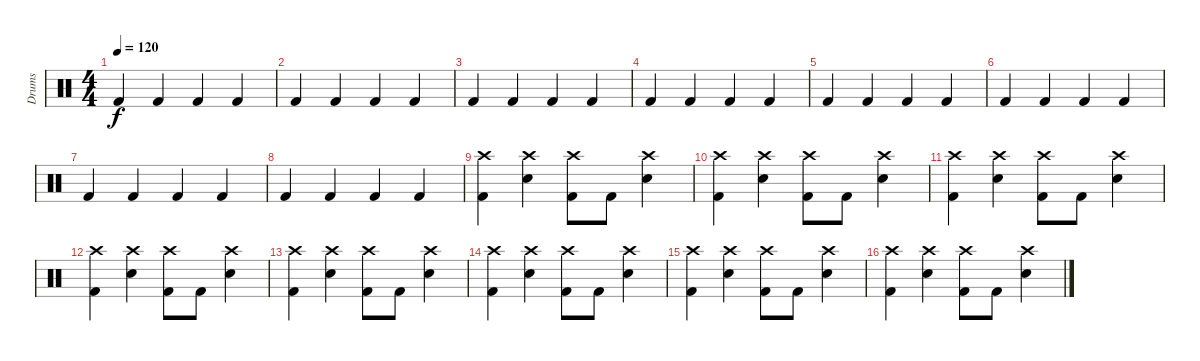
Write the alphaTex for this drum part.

\track ("Drums" "Drums") {instrument percussion}
\staff {score}
\articulation defaults
\ts (4 4)
\tempo 120
\clef neutral
\ks c "Kick (hit) 2".4{dy f} "Kick (hit) 2".4 "Kick (hit) 2".4 "Kick (hit) 2".4
|
"Kick (hit) 2".4 "Kick (hit) 2".4 "Kick (hit) 2".4 "Kick (hit) 2".4 |
"Kick (hit) 2".4 "Kick (hit) 2".4 "Kick (hit) 2".4 "Kick (hit) 2".4 |
"Kick (hit) 2".4 "Kick (hit) 2".4 "Kick (hit) 2".4 "Kick (hit) 2".4 |
"Kick (hit) 2".4 "Kick (hit) 2".4 "Kick (hit) 2".4 "Kick (hit) 2".4 |
"Kick (hit) 2".4 "Kick (hit) 2".4 "Kick (hit) 2".4 "Kick (hit) 2".4 |
"Kick (hit) 2".4 "Kick (hit) 2".4 "Kick (hit) 2".4 "Kick (hit) 2".4 |
"Kick (hit) 2".4 "Kick (hit) 2".4 "Kick (hit) 2".4 "Kick (hit) 2".4 |
("Kick (hit) 2" "Crash high (hit)").4 ("Snare (hit) 2" "Crash high (hit)").4 ("Kick (hit) 2" "Crash high (hit)").8 "Kick (hit) 2".8 ("Snare (hit) 2" "Crash high (hit)").4 |
("Kick (hit) 2" "Crash high (hit)").4 ("Snare (hit) 2" "Crash high (hit)").4 ("Kick (hit) 2" "Crash high (hit)").8 "Kick (hit) 2".8 ("Snare (hit) 2" "Crash high (hit)").4 |
("Kick (hit) 2" "Crash high (hit)").4 ("Snare (hit) 2" "Crash high (hit)").4 ("Kick (hit) 2" "Crash high (hit)").8 "Kick (hit) 2".8 ("Snare (hit) 2" "Crash high (hit)").4 |
("Kick (hit) 2" "Crash high (hit)").4 ("Snare (hit) 2" "Crash high (hit)").4 ("Kick (hit) 2" "Crash high (hit)").8 "Kick (hit) 2".8 ("Snare (hit) 2" "Crash high (hit)").4 |
("Kick (hit) 2" "Crash high (hit)").4 ("Snare (hit) 2" "Crash high (hit)").4 ("Kick (hit) 2" "Crash high (hit)").8 "Kick (hit) 2".8 ("Snare (hit) 2" "Crash high (hit)").4 |
("Kick (hit) 2" "Crash high (hit)").4 ("Snare (hit) 2" "Crash high (hit)").4 ("Kick (hit) 2" "Crash high (hit)").8 "Kick (hit) 2".8 ("Snare (hit) 2" "Crash high (hit)").4 |
("Kick (hit) 2" "Crash high (hit)").4 ("Snare (hit) 2" "Crash high (hit)").4 ("Kick (hit) 2" "Crash high (hit)").8 "Kick (hit) 2".8 ("Snare (hit) 2" "Crash high (hit)").4 |
("Kick (hit) 2" "Crash high (hit)").4 ("Snare (hit) 2" "Crash high (hit)").4 ("Kick (hit) 2" "Crash high (hit)").8 "Kick (hit) 2".8 ("Snare (hit) 2" "Crash high (hit)").4
